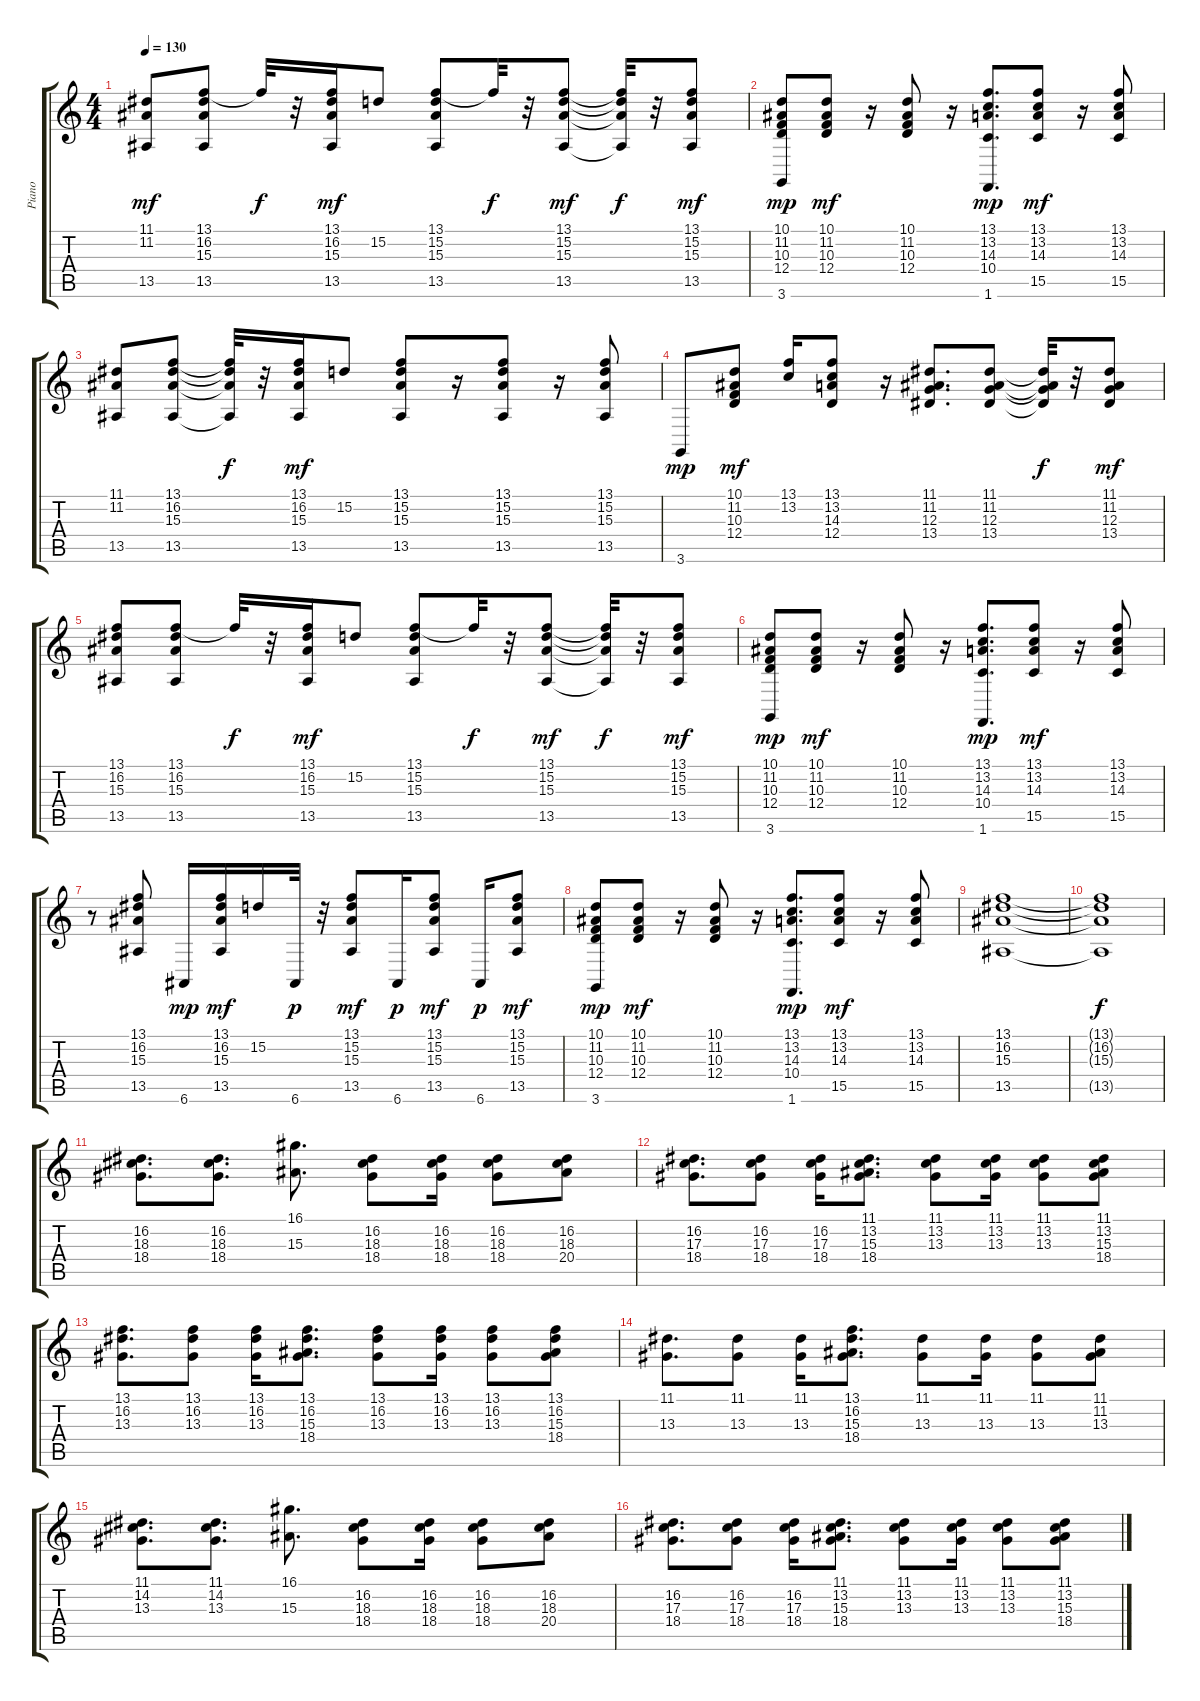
\track ("Piano" "Piano") {instrument brightacousticpiano}
\staff {score tabs}
\tuning (E4 B3 G3 D3 A2 E2) {hide}
\ts (4 4)
\tempo 130
\clef g2
\ks c
(11.1 11.2 13.5).8{dy mf} (13.1 16.2 15.3 13.5).8 13.1{t}.32{dy f} r.32 (13.1 16.2 15.3 13.5).16{dy mf} 15.2.8 (13.1 15.2 15.3 13.5).8 13.1{t}.32{dy f} r.32 (13.1 15.2 15.3 13.5).8{dy mf} (13.1{t} 15.2{t} 15.3{t} 13.5{t}).32{dy f} r.32 (13.1 15.2 15.3 13.5).8{dy mf} |
(10.1 11.2 10.3 12.4 3.6).8{dy mp} (10.1 11.2 10.3 12.4).8{dy mf} r.16 (10.1 11.2 10.3 12.4).8 r.16 (13.1 13.2 14.3 10.4 1.6).8{d dy mp} (13.1 13.2 14.3 15.5).8{dy mf} r.16 (13.1 13.2 14.3 15.5).8 |
(11.1 11.2 13.5).8 (13.1 16.2 15.3 13.5).8 (13.1{t} 16.2{t} 15.3{t} 13.5{t}).32{dy f} r.32 (13.1 16.2 15.3 13.5).16{dy mf} 15.2.8 (13.1 15.2 15.3 13.5).8 r.16 (13.1 15.2 15.3 13.5).8 r.16 (13.1 15.2 15.3 13.5).8 |
3.6.8{dy mp} (10.1 11.2 10.3 12.4).8{dy mf} (13.1 13.2).16 (13.1 13.2 14.3 12.4).8 r.16 (11.1 11.2 12.3 13.4).8{d} (11.1 11.2 12.3 13.4).8 (11.1{t} 11.2{t} 12.3{t} 13.4{t}).32{dy f} r.32 (11.1 11.2 12.3 13.4).8{dy mf} |
(13.1 16.2 15.3 13.5).8 (13.1 16.2 15.3 13.5).8 13.1{t}.32{dy f} r.32 (13.1 16.2 15.3 13.5).16{dy mf} 15.2.8 (13.1 15.2 15.3 13.5).8 13.1{t}.32{dy f} r.32 (13.1 15.2 15.3 13.5).8{dy mf} (13.1{t} 15.2{t} 15.3{t} 13.5{t}).32{dy f} r.32 (13.1 15.2 15.3 13.5).8{dy mf} |
(10.1 11.2 10.3 12.4 3.6).8{dy mp} (10.1 11.2 10.3 12.4).8{dy mf} r.16 (10.1 11.2 10.3 12.4).8 r.16 (13.1 13.2 14.3 10.4 1.6).8{d dy mp} (13.1 13.2 14.3 15.5).8{dy mf} r.16 (13.1 13.2 14.3 15.5).8 |
r.8 (13.1 16.2 15.3 13.5).8 6.6.16{dy mp} (13.1 16.2 15.3 13.5).16{dy mf} 15.2.16 6.6.32{dy p} r.32 (13.1 15.2 15.3 13.5).8{dy mf} 6.6.16{dy p} (13.1 15.2 15.3 13.5).8{dy mf} 6.6.16{dy p} (13.1 15.2 15.3 13.5).8{dy mf} |
(10.1 11.2 10.3 12.4 3.6).8{dy mp} (10.1 11.2 10.3 12.4).8{dy mf} r.16 (10.1 11.2 10.3 12.4).8 r.16 (13.1 13.2 14.3 10.4 1.6).8{d dy mp} (13.1 13.2 14.3 15.5).8{dy mf} r.16 (13.1 13.2 14.3 15.5).8 |
(13.1 16.2 15.3 13.5).1 |
(13.1{t} 16.2{t} 15.3{t} 13.5{t}).1{dy f} |
(16.2 18.3 18.4).8{d} (16.2 18.3 18.4).8{d} (16.1 15.3).8{d} (16.2 18.3 18.4).8 (16.2 18.3 18.4).16 (16.2 18.3 18.4).8 (16.2 18.3 20.4).8 |
(16.2 17.3 18.4).8{d} (16.2 17.3 18.4).8 (16.2 17.3 18.4).16 (11.1 13.2 15.3 18.4).8{d} (11.1 13.2 13.3).8 (11.1 13.2 13.3).16 (11.1 13.2 13.3).8 (11.1 13.2 15.3 18.4).8 |
(13.1 16.2 13.3).8{d} (13.1 16.2 13.3).8 (13.1 16.2 13.3).16 (13.1 16.2 15.3 18.4).8{d} (13.1 16.2 13.3).8 (13.1 16.2 13.3).16 (13.1 16.2 13.3).8 (13.1 16.2 15.3 18.4).8 |
(11.1 13.3).8{d} (11.1 13.3).8 (11.1 13.3).16 (13.1 16.2 15.3 18.4).8{d} (11.1 13.3).8 (11.1 13.3).16 (11.1 13.3).8 (11.1 11.2 13.3).8 |
(11.1 14.2 13.3).8{d} (11.1 14.2 13.3).8{d} (16.1 15.3).8{d} (16.2 18.3 18.4).8 (16.2 18.3 18.4).16 (16.2 18.3 18.4).8 (16.2 18.3 20.4).8 |
(16.2 17.3 18.4).8{d} (16.2 17.3 18.4).8 (16.2 17.3 18.4).16 (11.1 13.2 15.3 18.4).8{d} (11.1 13.2 13.3).8 (11.1 13.2 13.3).16 (11.1 13.2 13.3).8 (11.1 13.2 15.3 18.4).8
